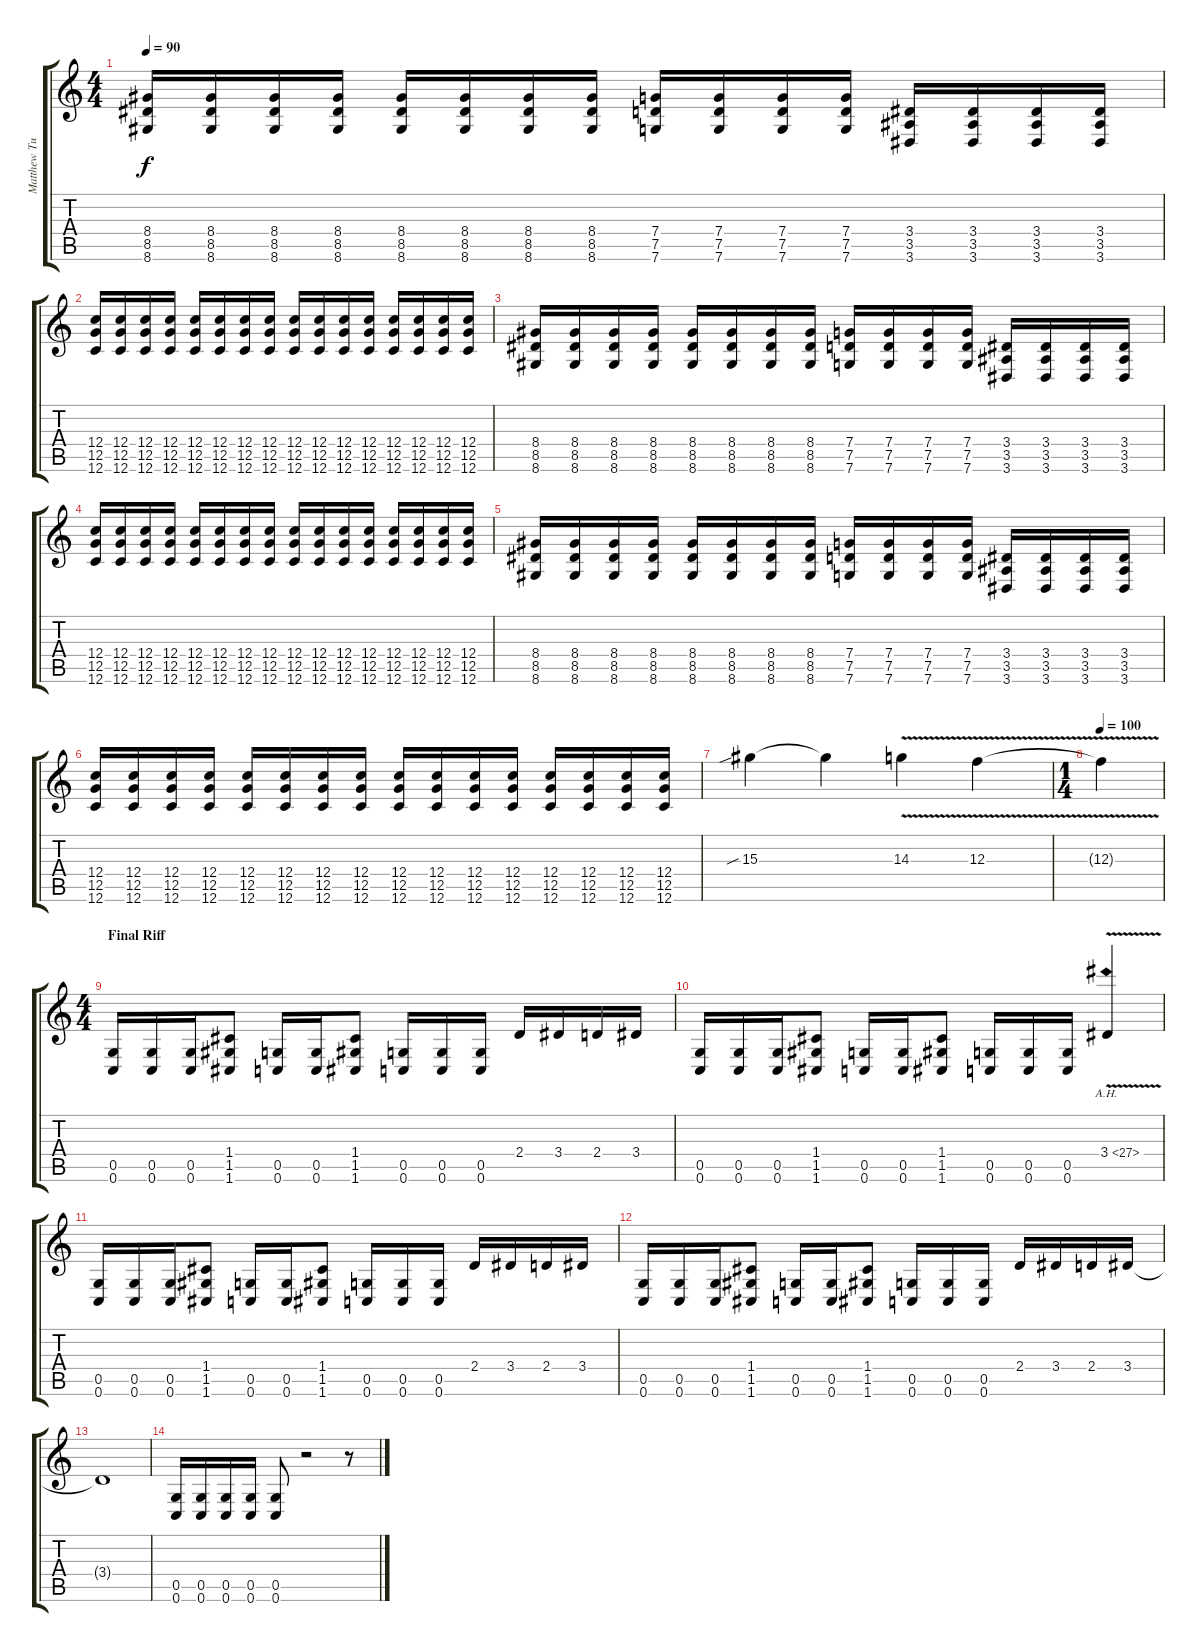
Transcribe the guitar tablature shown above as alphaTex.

\track ("Matthew Tuck" "Matthew Tu") {instrument distortionguitar}
\staff {score tabs}
\tuning (D4 A3 F3 C3 G2 C2) {hide}
\ts (4 4)
\tempo 90
\clef g2
\ks c
(8.4 8.5 8.6).16{dy f} (8.4 8.5 8.6).16 (8.4 8.5 8.6).16 (8.4 8.5 8.6).16 (8.4 8.5 8.6).16 (8.4 8.5 8.6).16 (8.4 8.5 8.6).16 (8.4 8.5 8.6).16 (7.4 7.5 7.6).16 (7.4 7.5 7.6).16 (7.4 7.5 7.6).16 (7.4 7.5 7.6).16 (3.4 3.5 3.6).16 (3.4 3.5 3.6).16 (3.4 3.5 3.6).16 (3.4 3.5 3.6).16 |
(12.4 12.5 12.6).16 (12.4 12.5 12.6).16 (12.4 12.5 12.6).16 (12.4 12.5 12.6).16 (12.4 12.5 12.6).16 (12.4 12.5 12.6).16 (12.4 12.5 12.6).16 (12.4 12.5 12.6).16 (12.4 12.5 12.6).16 (12.4 12.5 12.6).16 (12.4 12.5 12.6).16 (12.4 12.5 12.6).16 (12.4 12.5 12.6).16 (12.4 12.5 12.6).16 (12.4 12.5 12.6).16 (12.4 12.5 12.6).16 |
(8.4 8.5 8.6).16 (8.4 8.5 8.6).16 (8.4 8.5 8.6).16 (8.4 8.5 8.6).16 (8.4 8.5 8.6).16 (8.4 8.5 8.6).16 (8.4 8.5 8.6).16 (8.4 8.5 8.6).16 (7.4 7.5 7.6).16 (7.4 7.5 7.6).16 (7.4 7.5 7.6).16 (7.4 7.5 7.6).16 (3.4 3.5 3.6).16 (3.4 3.5 3.6).16 (3.4 3.5 3.6).16 (3.4 3.5 3.6).16 |
(12.4 12.5 12.6).16 (12.4 12.5 12.6).16 (12.4 12.5 12.6).16 (12.4 12.5 12.6).16 (12.4 12.5 12.6).16 (12.4 12.5 12.6).16 (12.4 12.5 12.6).16 (12.4 12.5 12.6).16 (12.4 12.5 12.6).16 (12.4 12.5 12.6).16 (12.4 12.5 12.6).16 (12.4 12.5 12.6).16 (12.4 12.5 12.6).16 (12.4 12.5 12.6).16 (12.4 12.5 12.6).16 (12.4 12.5 12.6).16 |
(8.4 8.5 8.6).16 (8.4 8.5 8.6).16 (8.4 8.5 8.6).16 (8.4 8.5 8.6).16 (8.4 8.5 8.6).16 (8.4 8.5 8.6).16 (8.4 8.5 8.6).16 (8.4 8.5 8.6).16 (7.4 7.5 7.6).16 (7.4 7.5 7.6).16 (7.4 7.5 7.6).16 (7.4 7.5 7.6).16 (3.4 3.5 3.6).16 (3.4 3.5 3.6).16 (3.4 3.5 3.6).16 (3.4 3.5 3.6).16 |
(12.4 12.5 12.6).16 (12.4 12.5 12.6).16 (12.4 12.5 12.6).16 (12.4 12.5 12.6).16 (12.4 12.5 12.6).16 (12.4 12.5 12.6).16 (12.4 12.5 12.6).16 (12.4 12.5 12.6).16 (12.4 12.5 12.6).16 (12.4 12.5 12.6).16 (12.4 12.5 12.6).16 (12.4 12.5 12.6).16 (12.4 12.5 12.6).16 (12.4 12.5 12.6).16 (12.4 12.5 12.6).16 (12.4 12.5 12.6).16 |
15.3{sib}.4 15.3{t}.4 14.3{v}.4 12.3{v}.4 |
\ts (1 4)
\tempo 100
12.3{t}.4 |
\ts (4 4)
\section ("" "Final Riff")
(0.5 0.6).16 (0.5 0.6).16 (0.5 0.6).16 (1.4 1.5 1.6).8 (0.5 0.6).16 (0.5 0.6).16 (1.4 1.5 1.6).8 (0.5 0.6).16 (0.5 0.6).16 (0.5 0.6).16 2.4.16 3.4.16 2.4.16 3.4.16 |
(0.5 0.6).16 (0.5 0.6).16 (0.5 0.6).16 (1.4 1.5 1.6).8 (0.5 0.6).16 (0.5 0.6).16 (1.4 1.5 1.6).8 (0.5 0.6).16 (0.5 0.6).16 (0.5 0.6).16 3.4{ah 24 v}.4 |
(0.5 0.6).16 (0.5 0.6).16 (0.5 0.6).16 (1.4 1.5 1.6).8 (0.5 0.6).16 (0.5 0.6).16 (1.4 1.5 1.6).8 (0.5 0.6).16 (0.5 0.6).16 (0.5 0.6).16 2.4.16 3.4.16 2.4.16 3.4.16 |
(0.5 0.6).16 (0.5 0.6).16 (0.5 0.6).16 (1.4 1.5 1.6).8 (0.5 0.6).16 (0.5 0.6).16 (1.4 1.5 1.6).8 (0.5 0.6).16 (0.5 0.6).16 (0.5 0.6).16 2.4.16 3.4.16 2.4.16 3.4.16 |
3.4{t}.1 |
(0.5 0.6).16 (0.5 0.6).16 (0.5 0.6).16 (0.5 0.6).16 (0.5 0.6).8 r.2 r.8
